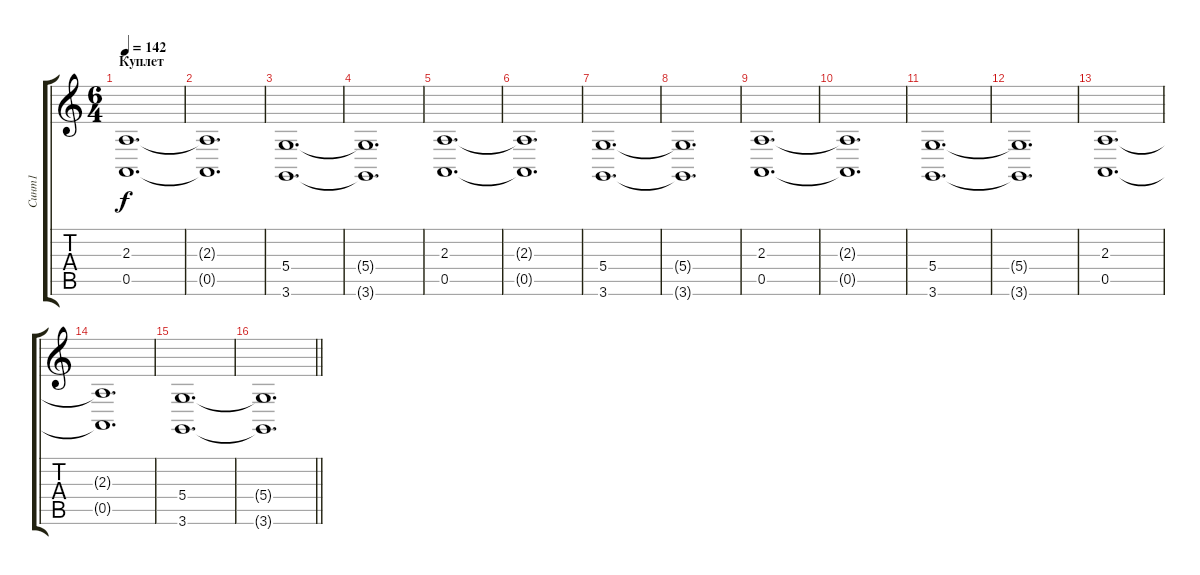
\track ("Синт1" "Синт1") {instrument pad2warm}
\staff {score tabs}
\tuning (E4 B3 G3 D3 A2 E2) {hide}
\ts (6 4)
\section ("" "Куплет")
\tempo 142
\clef g2
\ks c
(2.3 0.5).1{d dy f} |
(2.3{t} 0.5{t}).1{d} |
(5.4 3.6).1{d} |
(5.4{t} 3.6{t}).1{d} |
(2.3 0.5).1{d} |
(2.3{t} 0.5{t}).1{d} |
(5.4 3.6).1{d} |
(5.4{t} 3.6{t}).1{d} |
(2.3 0.5).1{d} |
(2.3{t} 0.5{t}).1{d} |
(5.4 3.6).1{d} |
(5.4{t} 3.6{t}).1{d} |
(2.3 0.5).1{d} |
(2.3{t} 0.5{t}).1{d} |
(5.4 3.6).1{d} |
\barLineRight lightlight
(5.4{t} 3.6{t}).1{d}
